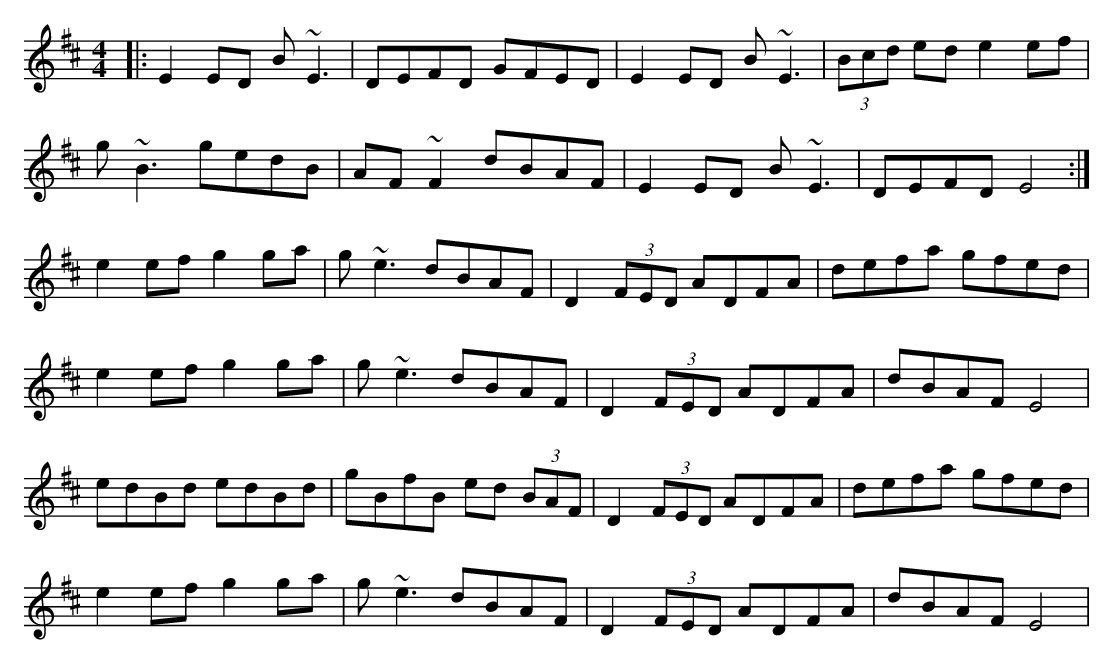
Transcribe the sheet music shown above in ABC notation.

X:1
M:4/4
K:Edor
|:E2ED B~E3|DEFD GFED|E2ED B~E3|(3Bcd ed e2ef|
g~B3 gedB|AF~F2 dBAF|E2ED B~E3|DEFD E4:|
e2ef g2ga|g~e3 dBAF|D2 (3FED ADFA|defa gfed|
e2ef g2ga|g~e3 dBAF|D2 (3FED ADFA|dBAF E4|
edBd edBd|gBfB ed (3BAF|D2 (3FED ADFA|defa gfed|
e2ef g2ga|g~e3 dBAF|D2 (3FED ADFA|dBAF E4|
